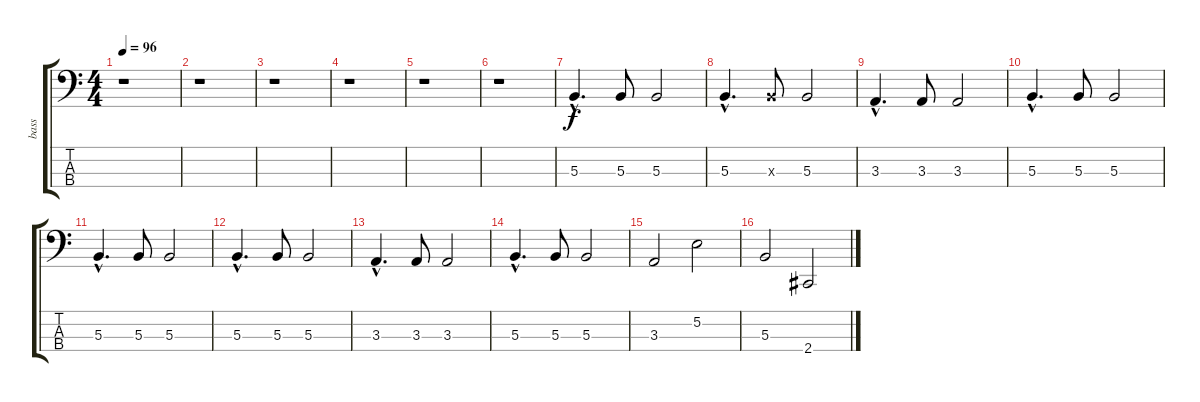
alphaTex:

\track ("bass" "bass") {instrument electricbassfinger}
\staff {score tabs}
\tuning (E2 B1 Gb1 B0) {hide}
\ts (4 4)
\tempo 96
\clef f4
\ks c
r.1{dy f instrument electricbassfinger} |
r.1 |
r.1 |
r.1 |
r.1 |
r.1 |
5.3{hac}.4{d} 5.3.8 5.3.2 |
5.3{hac}.4{d} 5.3{x}.8 5.3.2 |
3.3{hac}.4{d} 3.3.8 3.3.2 |
5.3{hac}.4{d} 5.3.8 5.3.2 |
5.3{hac}.4{d} 5.3.8 5.3.2 |
5.3{hac}.4{d} 5.3.8 5.3.2 |
3.3{hac}.4{d} 3.3.8 3.3.2 |
5.3{hac}.4{d} 5.3.8 5.3.2 |
3.3.2 5.2.2 |
5.3.2 2.4.2
